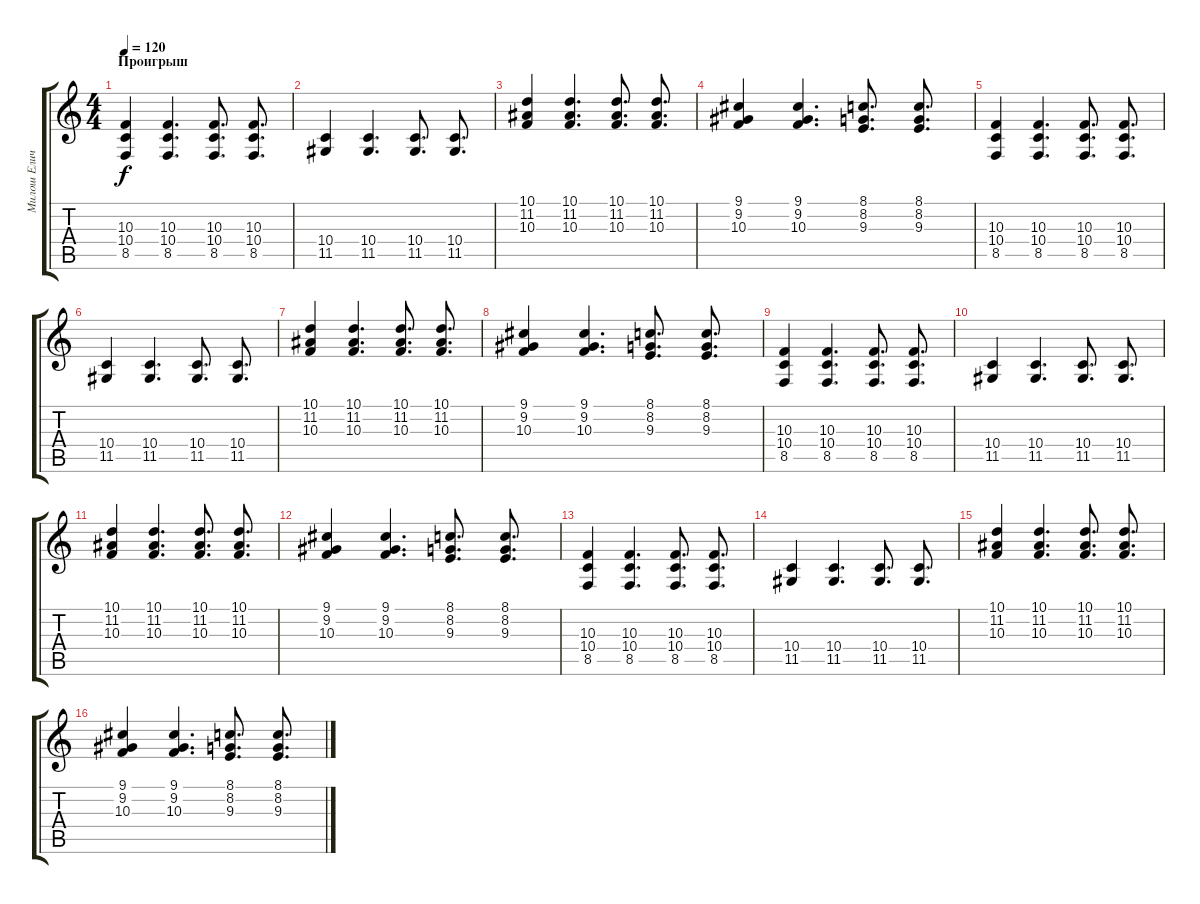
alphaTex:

\track ("Милош Елич" "Милош Елич") {instrument brightacousticpiano}
\staff {score tabs}
\tuning (E4 B3 G3 D3 A2 E2) {hide}
\ts (4 4)
\section ("" "Проигрыш")
\tempo 120
\clef g2
\ks c
(10.3 10.4 8.5).4{dy f} (10.3 10.4 8.5).4{d} (10.3 10.4 8.5).8{d} (10.3 10.4 8.5).8{d} |
(10.4 11.5).4 (10.4 11.5).4{d} (10.4 11.5).8{d} (10.4 11.5).8{d} |
(10.1 11.2 10.3).4 (10.1 11.2 10.3).4{d} (10.1 11.2 10.3).8{d} (10.1 11.2 10.3).8{d} |
(9.1 9.2 10.3).4 (9.1 9.2 10.3).4{d} (8.1 8.2 9.3).8{d} (8.1 8.2 9.3).8{d} |
(10.3 10.4 8.5).4 (10.3 10.4 8.5).4{d} (10.3 10.4 8.5).8{d} (10.3 10.4 8.5).8{d} |
(10.4 11.5).4 (10.4 11.5).4{d} (10.4 11.5).8{d} (10.4 11.5).8{d} |
(10.1 11.2 10.3).4 (10.1 11.2 10.3).4{d} (10.1 11.2 10.3).8{d} (10.1 11.2 10.3).8{d} |
(9.1 9.2 10.3).4 (9.1 9.2 10.3).4{d} (8.1 8.2 9.3).8{d} (8.1 8.2 9.3).8{d} |
(10.3 10.4 8.5).4 (10.3 10.4 8.5).4{d} (10.3 10.4 8.5).8{d} (10.3 10.4 8.5).8{d} |
(10.4 11.5).4 (10.4 11.5).4{d} (10.4 11.5).8{d} (10.4 11.5).8{d} |
(10.1 11.2 10.3).4 (10.1 11.2 10.3).4{d} (10.1 11.2 10.3).8{d} (10.1 11.2 10.3).8{d} |
(9.1 9.2 10.3).4 (9.1 9.2 10.3).4{d} (8.1 8.2 9.3).8{d} (8.1 8.2 9.3).8{d} |
(10.3 10.4 8.5).4 (10.3 10.4 8.5).4{d} (10.3 10.4 8.5).8{d} (10.3 10.4 8.5).8{d} |
(10.4 11.5).4 (10.4 11.5).4{d} (10.4 11.5).8{d} (10.4 11.5).8{d} |
(10.1 11.2 10.3).4 (10.1 11.2 10.3).4{d} (10.1 11.2 10.3).8{d} (10.1 11.2 10.3).8{d} |
(9.1 9.2 10.3).4 (9.1 9.2 10.3).4{d} (8.1 8.2 9.3).8{d} (8.1 8.2 9.3).8{d}
